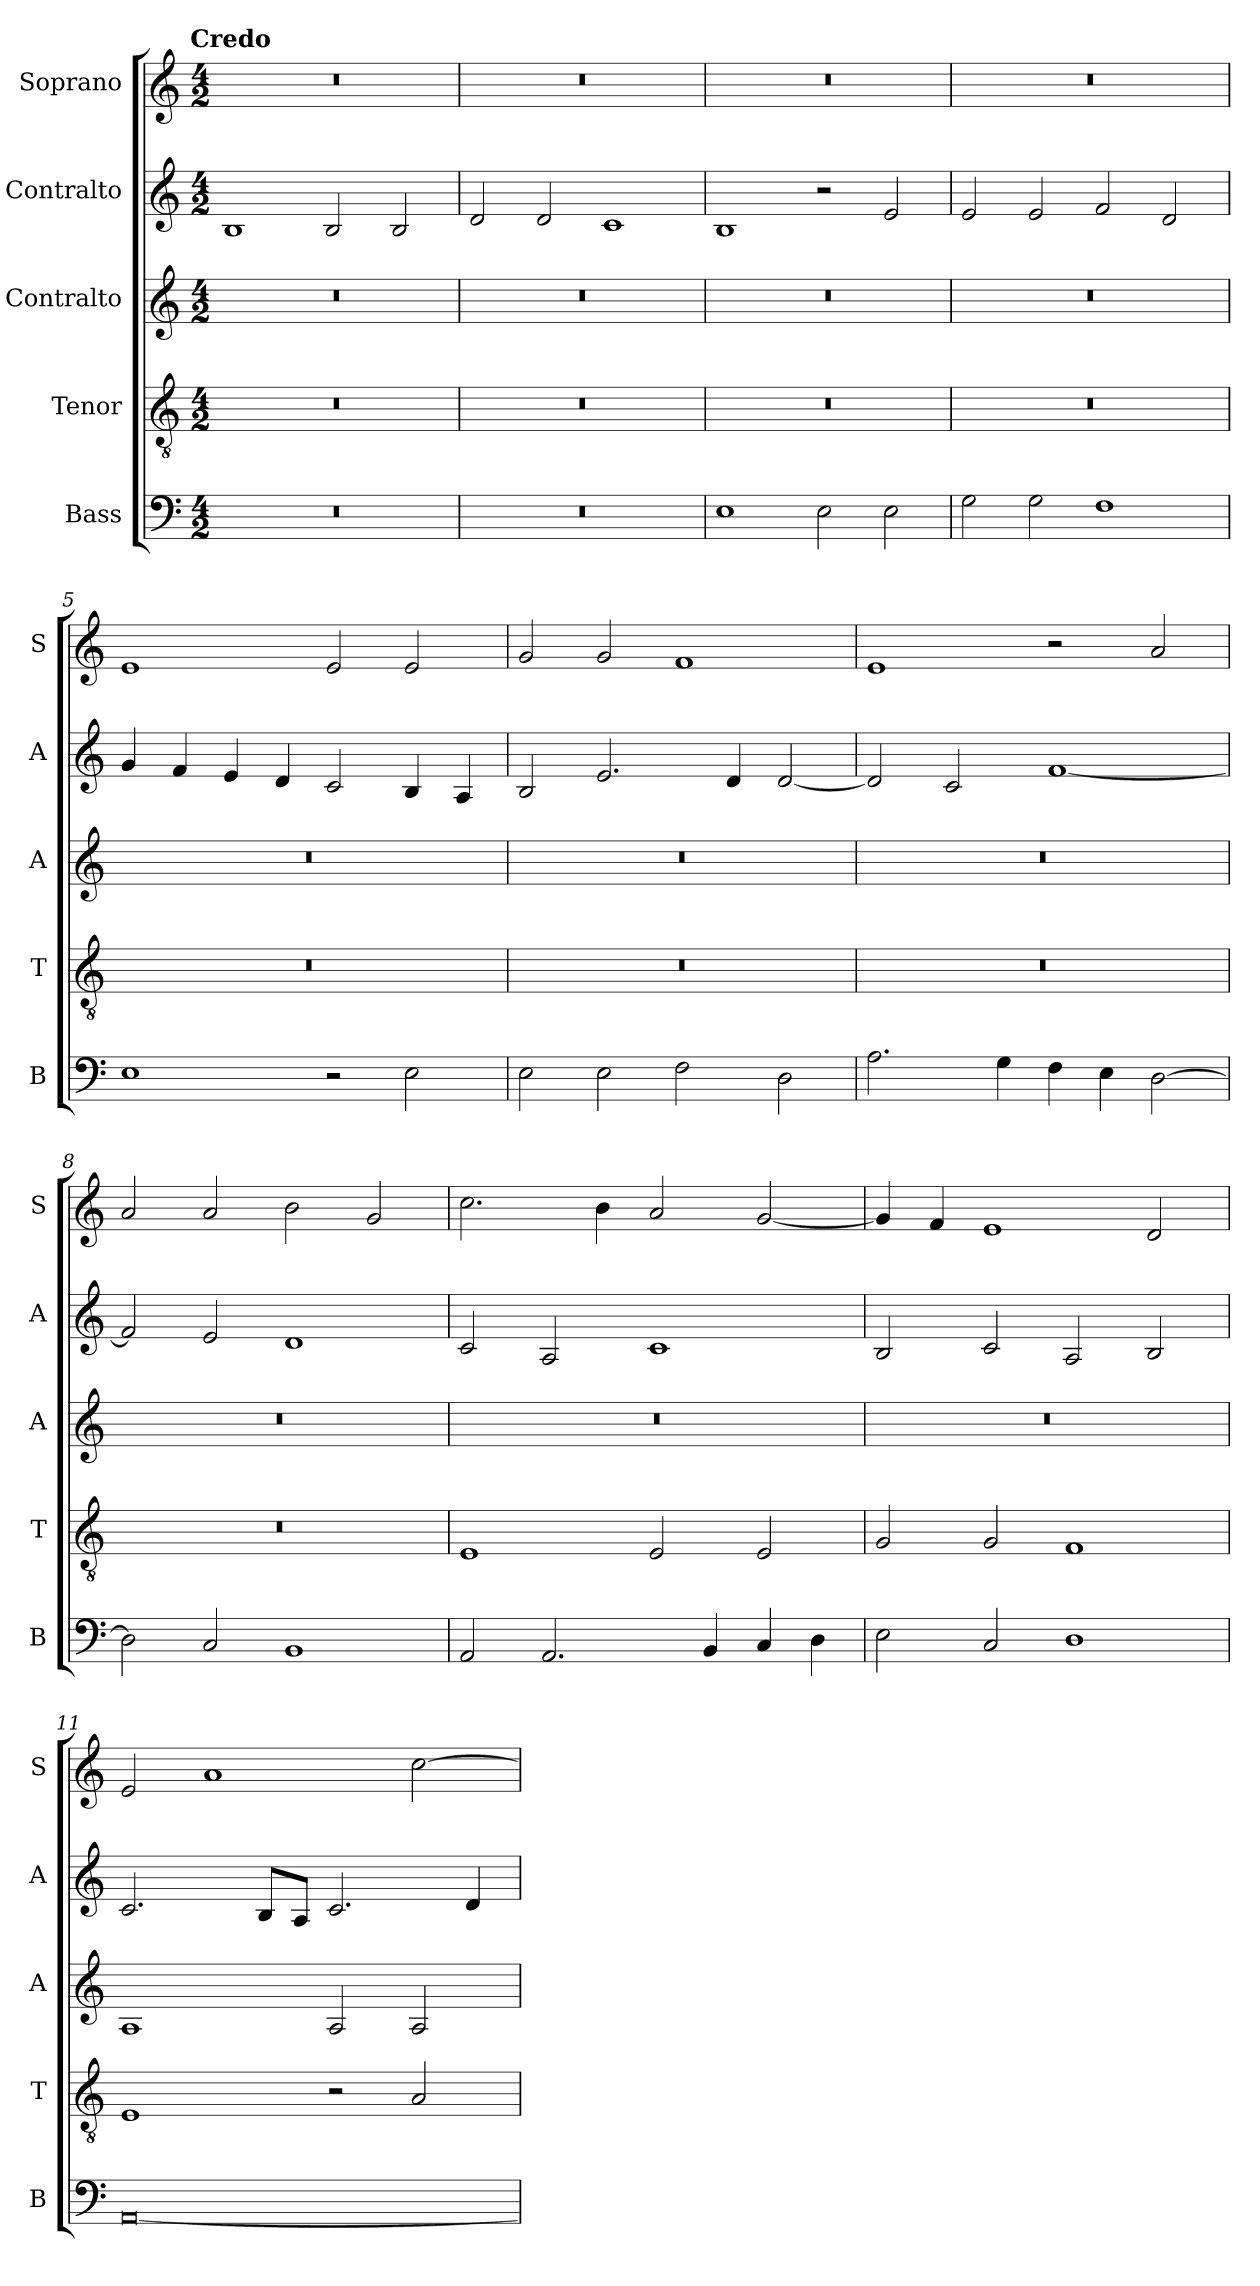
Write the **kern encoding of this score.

**kern	**kern	**kern	**kern	**kern
*part5	*part4	*part3	*part2	*part1
*staff5	*staff4	*staff3	*staff2	*staff1
*I"Bass	*I"Tenor	*I"Contralto	*I"Contralto	*I"Soprano
*I'B	*I'T	*I'A	*I'A	*I'S
*clefF4	*clefGv2	*clefG2	*clefG2	*clefG2
*k[]	*k[]	*k[]	*k[]	*k[]
*E:phr	*E:phr	*E:phr	*E:phr	*E:phr
!!LO:TX:omd:t=Credo
*M4/2	*M4/2	*M4/2	*M4/2	*M4/2
=1	=1	=1	=1	=1
0r	0r	0r	1B	0r
.	.	.	2B	.
.	.	.	2B	.
=2	=2	=2	=2	=2
0r	0r	0r	2d	0r
.	.	.	2d	.
.	.	.	1c	.
=3	=3	=3	=3	=3
1E	0r	0r	1B	0r
2E	.	.	2r	.
2E	.	.	2e	.
=4	=4	=4	=4	=4
2G	0r	0r	2e	0r
2G	.	.	2e	.
1F	.	.	2f	.
.	.	.	2d	.
=5	=5	=5	=5	=5
1E	0r	0r	4g	1e
.	.	.	4f	.
.	.	.	4e	.
.	.	.	4d	.
2r	.	.	2c	2e
2E	.	.	4B	2e
.	.	.	4A	.
=6	=6	=6	=6	=6
2E	0r	0r	2B	2g
2E	.	.	2.e	2g
2F	.	.	.	1f
.	.	.	4d	.
2D	.	.	[2d	.
=7	=7	=7	=7	=7
2.A	0r	0r	2d]	1e
.	.	.	2c	.
4G	.	.	.	.
4F	.	.	[1f	2r
4E	.	.	.	.
[2D	.	.	.	2a
=8	=8	=8	=8	=8
2D]	0r	0r	2f]	2a
2C	.	.	2e	2a
1BB	.	.	1d	2b
.	.	.	.	2g
=9	=9	=9	=9	=9
2AA	1E	0r	2c	2.cc
2.AA	.	.	2A	.
.	.	.	.	4b
.	2E	.	1c	2a
4BB	.	.	.	.
4C	2E	.	.	[2g
4D	.	.	.	.
=10	=10	=10	=10	=10
2E	2G	0r	2B	4g]
.	.	.	.	4f
2C	2G	.	2c	1e
1D	1F	.	2A	.
.	.	.	2B	2d
=11	=11	=11	=11	=11
[0AA	1E	1A	2.c	2e
.	.	.	.	1a
.	.	.	8B/L	.
.	.	.	8A/J	.
.	2r	2A	2.c	.
.	2A	2A	.	[2cc
.	.	.	4d	.
=	=	=	=	=
*-	*-	*-	*-	*-
